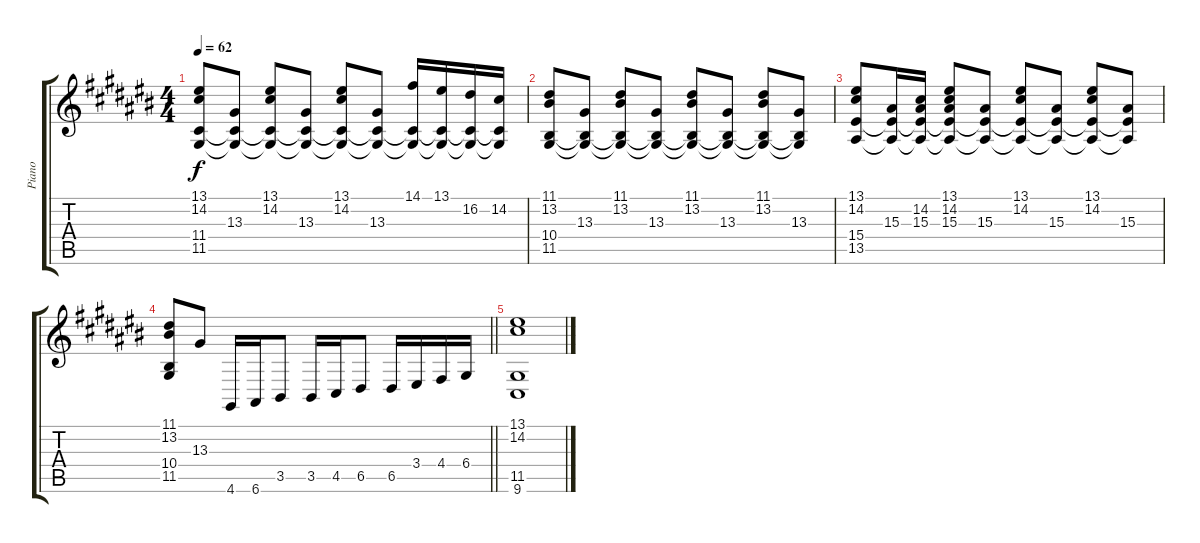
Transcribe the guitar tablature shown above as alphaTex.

\track ("Piano" "Piano") {instrument brightacousticpiano}
\staff {score tabs}
\tuning (E4 B3 G3 D3 A2 E2) {hide}
\ts (4 4)
\tempo 62
\clef g2
\ks c#
(13.1 14.2 11.4 11.5).8{dy f volume 4} (13.3 11.4{t} 11.5{t}).8 (13.1 14.2 11.4{t} 11.5{t}).8 (13.3 11.4{t} 11.5{t}).8 (13.1 14.2 11.4{t} 11.5{t}).8{volume 3} (13.3 11.4{t} 11.5{t}).8 (14.1 11.4{t} 11.5{t}).16 (13.1 11.4{t} 11.5{t}).16 (16.2 11.4{t} 11.5{t}).16 (14.2 11.4{t} 11.5{t}).16 |
(11.1 13.2 10.4 11.5).8{volume 2} (13.3 10.4{t} 11.5{t}).8 (11.1 13.2 10.4{t} 11.5{t}).8 (13.3 10.4{t} 11.5{t}).8 (11.1 13.2 10.4{t} 11.5{t}).8{volume 1} (13.3 10.4{t} 11.5{t}).8 (11.1 13.2 10.4{t} 11.5{t}).8 (13.3 10.4{t} 11.5{t}).8 |
(13.1 14.2 15.4 13.5).8{volume 0} (15.3 15.4{t} 13.5{t}).16 (14.2 15.3 15.4{t} 13.5{t}).16 (13.1 14.2 15.3 15.4{t} 13.5{t}).8 (15.3 15.4{t} 13.5{t}).8 (13.1 14.2 15.4{t} 13.5{t}).8 (15.3 15.4{t} 13.5{t}).8 (13.1 14.2 15.4{t} 13.5{t}).8 (15.3 15.4{t} 13.5{t}).8 |
\barLineRight lightlight
(11.1 13.2 10.4 11.5).8 13.3.8 4.6.16 6.6.16 3.5.8 3.5.16 4.5.16 6.5.8 6.5.16 3.4.16 4.4.16 6.4.16 |
(13.1 14.2 11.5 9.6).1
